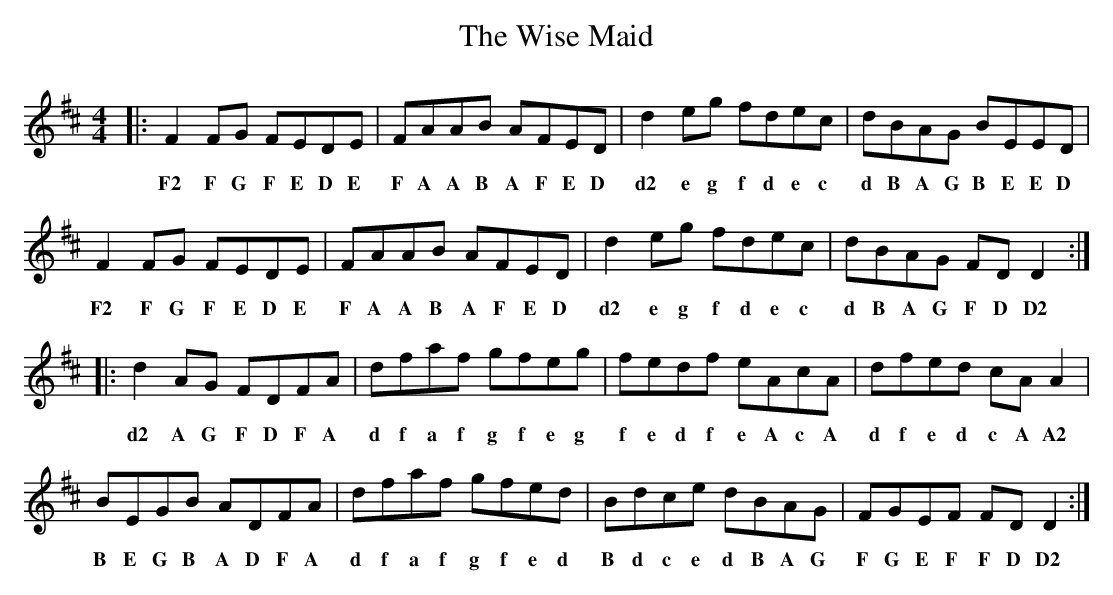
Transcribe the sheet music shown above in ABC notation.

X:1
T: Wise Maid, The
M: 4/4
L: 1/8
K: Dmaj
|:F2FG FEDE|FAAB AFED|d2eg fdec|dBAG BEED|
w: F2 F G F E D E F A A B A F E D d2 e g f d e c d B A G B E E D
F2FG FEDE|FAAB AFED|d2eg fdec|dBAG FD D2:|
w: F2 F G F E D E F A A B A F E D d2 e g f d e c d B A G F D D2
|:d2AG FDFA|dfaf gfeg|fedf eAcA|dfed cA A2|
w: d2 A G F D F A d f a f g f e g f e d f e A c A d f e d c A A2
BEGB ADFA|dfaf gfed|Bdce dBAG|FGEF FD D2:|
w: B E G B A D F A d f a f g f e d B d c e d B A G F G E F F D D2
